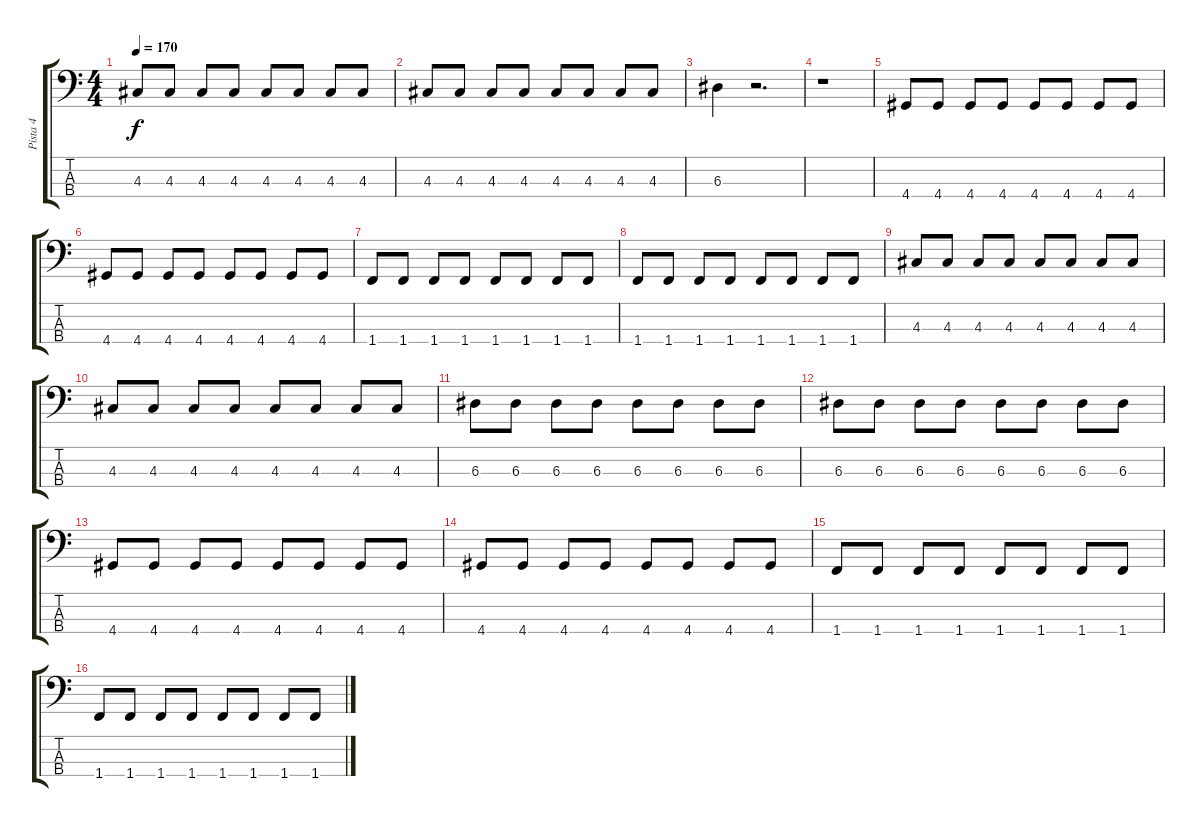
\track ("Pista 4" "Pista 4") {instrument electricbasspick}
\staff {score tabs}
\tuning (G2 D2 A1 E1) {hide}
\ts (4 4)
\tempo 170
\clef f4
\ks c
4.3.8{dy f} 4.3.8 4.3.8 4.3.8 4.3.8 4.3.8 4.3.8 4.3.8 |
4.3.8 4.3.8 4.3.8 4.3.8 4.3.8 4.3.8 4.3.8 4.3.8 |
6.3.4 r.2{d} |
r.1 |
4.4.8 4.4.8 4.4.8 4.4.8 4.4.8 4.4.8 4.4.8 4.4.8 |
4.4.8 4.4.8 4.4.8 4.4.8 4.4.8 4.4.8 4.4.8 4.4.8 |
1.4.8 1.4.8 1.4.8 1.4.8 1.4.8 1.4.8 1.4.8 1.4.8 |
1.4.8 1.4.8 1.4.8 1.4.8 1.4.8 1.4.8 1.4.8 1.4.8 |
4.3.8 4.3.8 4.3.8 4.3.8 4.3.8 4.3.8 4.3.8 4.3.8 |
4.3.8 4.3.8 4.3.8 4.3.8 4.3.8 4.3.8 4.3.8 4.3.8 |
6.3.8 6.3.8 6.3.8 6.3.8 6.3.8 6.3.8 6.3.8 6.3.8 |
6.3.8 6.3.8 6.3.8 6.3.8 6.3.8 6.3.8 6.3.8 6.3.8 |
4.4.8 4.4.8 4.4.8 4.4.8 4.4.8 4.4.8 4.4.8 4.4.8 |
4.4.8 4.4.8 4.4.8 4.4.8 4.4.8 4.4.8 4.4.8 4.4.8 |
1.4.8 1.4.8 1.4.8 1.4.8 1.4.8 1.4.8 1.4.8 1.4.8 |
1.4.8 1.4.8 1.4.8 1.4.8 1.4.8 1.4.8 1.4.8 1.4.8
